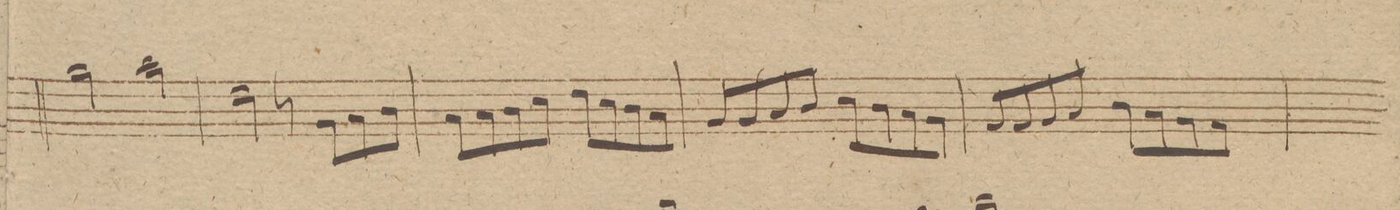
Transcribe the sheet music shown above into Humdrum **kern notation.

**kern	**dynam
*I"Fagotto 1mo	*
*clefF4	*
*k[f#]	*
*met(c|)	*
*M2/2	*
2B\	.
2c\	.
=303	=303
2F#\	.
8r	.
8BBL\	.
8C/	.
8D\J	.
=304	=304
8CL\	.
8C/	.
8D\	.
8E\J	.
8F#\L	.
8E\	.
8D\	.
8C/J	.
=305	=305
8BB/L	.
8BB/	.
8C/	.
8D\J	.
8EL\	.
8D\	.
8C/	.
8BB/J	.
=306	=306
8AA/L	.
8AA/	.
8BB/	.
8C/J	.
8DL\	.
8C/	.
8BB/	.
8AA/J	.
=307	=307
*-	*-
